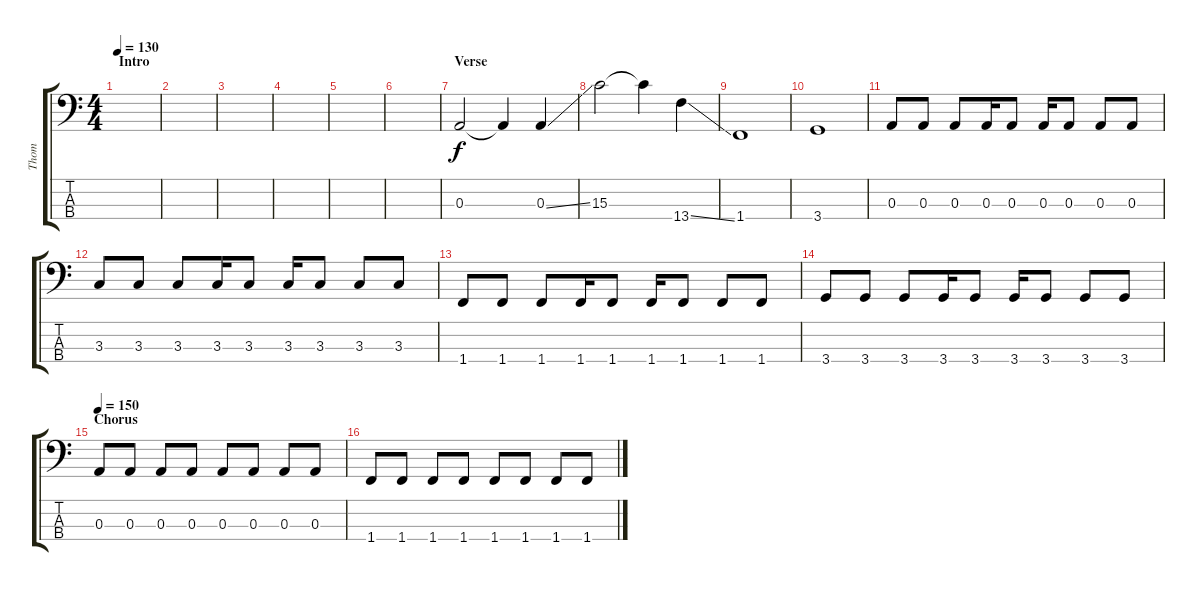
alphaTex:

\track ("Thom" "Thom") {instrument electricbasspick}
\staff {score tabs}
\tuning (G2 D2 A1 E1) {hide}
\ts (4 4)
\section ("" "Intro")
\tempo 130
\clef f4
\ks c
|
|
|
|
|
|
\section ("" "Verse")
0.3.2{instrument electricbassfinger} 0.3{t}.4 0.3{ss}.4 |
15.3.2 15.3{t}.4 13.4{ss}.4 |
1.4.1 |
3.4.1 |
0.3.8{instrument electricbasspick} 0.3.8 0.3.8 0.3.16 0.3.8 0.3.16 0.3.8 0.3.8 0.3.8 |
3.3.8 3.3.8 3.3.8 3.3.16 3.3.8 3.3.16 3.3.8 3.3.8 3.3.8 |
1.4.8 1.4.8 1.4.8 1.4.16 1.4.8 1.4.16 1.4.8 1.4.8 1.4.8 |
3.4.8 3.4.8 3.4.8 3.4.16 3.4.8 3.4.16 3.4.8 3.4.8 3.4.8 |
\section ("" "Chorus")
\tempo 150
0.3.8 0.3.8 0.3.8 0.3.8 0.3.8 0.3.8 0.3.8 0.3.8 |
1.4.8 1.4.8 1.4.8 1.4.8 1.4.8 1.4.8 1.4.8 1.4.8
